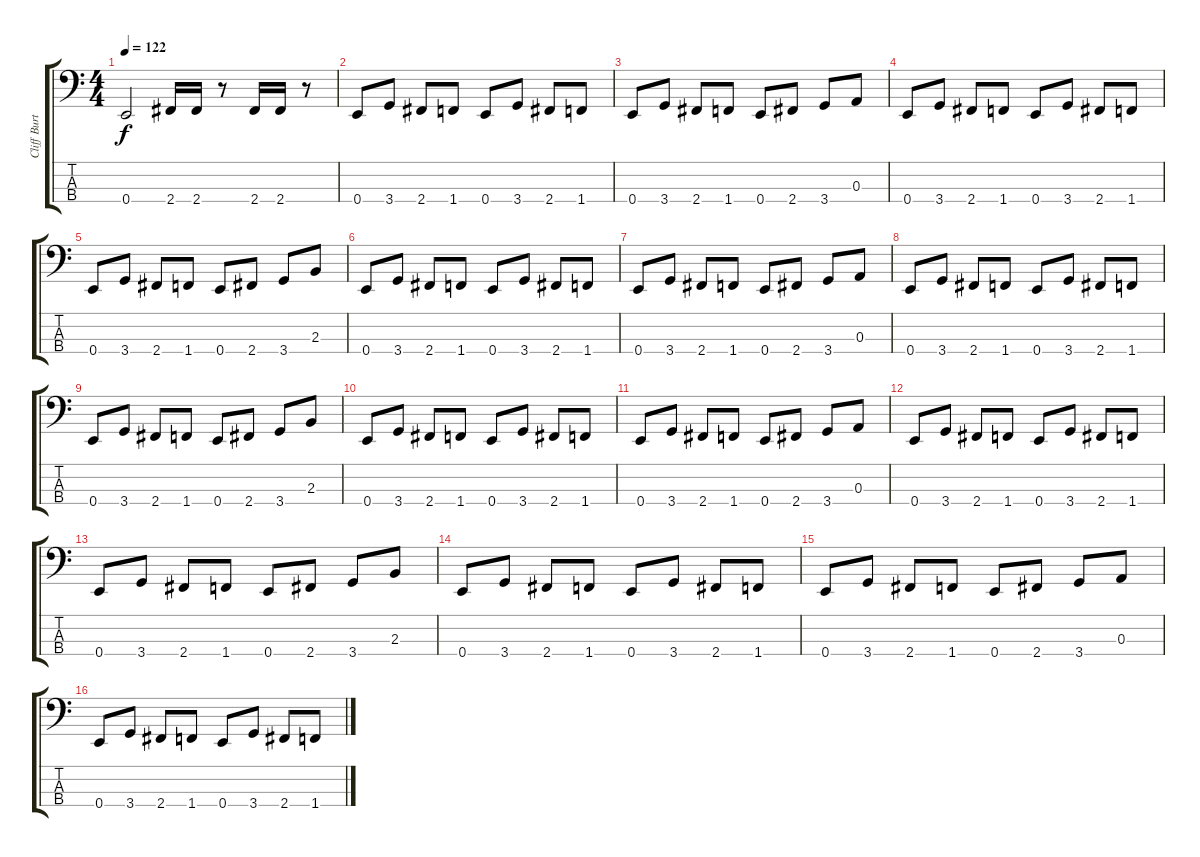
\track ("Cliff Burton" "Cliff Burt") {instrument overdrivenguitar}
\staff {score tabs}
\tuning (G2 D2 A1 E1) {hide}
\ts (4 4)
\tempo 122
\clef f4
\ks c
0.4{t}.2{dy f} 2.4.16 2.4.16 r.8 2.4.16 2.4.16 r.8 |
0.4.8 3.4.8 2.4.8 1.4.8 0.4.8 3.4.8 2.4.8 1.4.8 |
0.4.8 3.4.8 2.4.8 1.4.8 0.4.8 2.4.8 3.4.8 0.3.8 |
0.4.8 3.4.8 2.4.8 1.4.8 0.4.8 3.4.8 2.4.8 1.4.8 |
0.4.8 3.4.8 2.4.8 1.4.8 0.4.8 2.4.8 3.4.8 2.3.8 |
0.4.8 3.4.8 2.4.8 1.4.8 0.4.8 3.4.8 2.4.8 1.4.8 |
0.4.8 3.4.8 2.4.8 1.4.8 0.4.8 2.4.8 3.4.8 0.3.8 |
0.4.8 3.4.8 2.4.8 1.4.8 0.4.8 3.4.8 2.4.8 1.4.8 |
0.4.8 3.4.8 2.4.8 1.4.8 0.4.8 2.4.8 3.4.8 2.3.8 |
0.4.8 3.4.8 2.4.8 1.4.8 0.4.8 3.4.8 2.4.8 1.4.8 |
0.4.8 3.4.8 2.4.8 1.4.8 0.4.8 2.4.8 3.4.8 0.3.8 |
0.4.8 3.4.8 2.4.8 1.4.8 0.4.8 3.4.8 2.4.8 1.4.8 |
0.4.8 3.4.8 2.4.8 1.4.8 0.4.8 2.4.8 3.4.8 2.3.8 |
0.4.8 3.4.8 2.4.8 1.4.8 0.4.8 3.4.8 2.4.8 1.4.8 |
0.4.8 3.4.8 2.4.8 1.4.8 0.4.8 2.4.8 3.4.8 0.3.8 |
0.4.8 3.4.8 2.4.8 1.4.8 0.4.8 3.4.8 2.4.8 1.4.8
